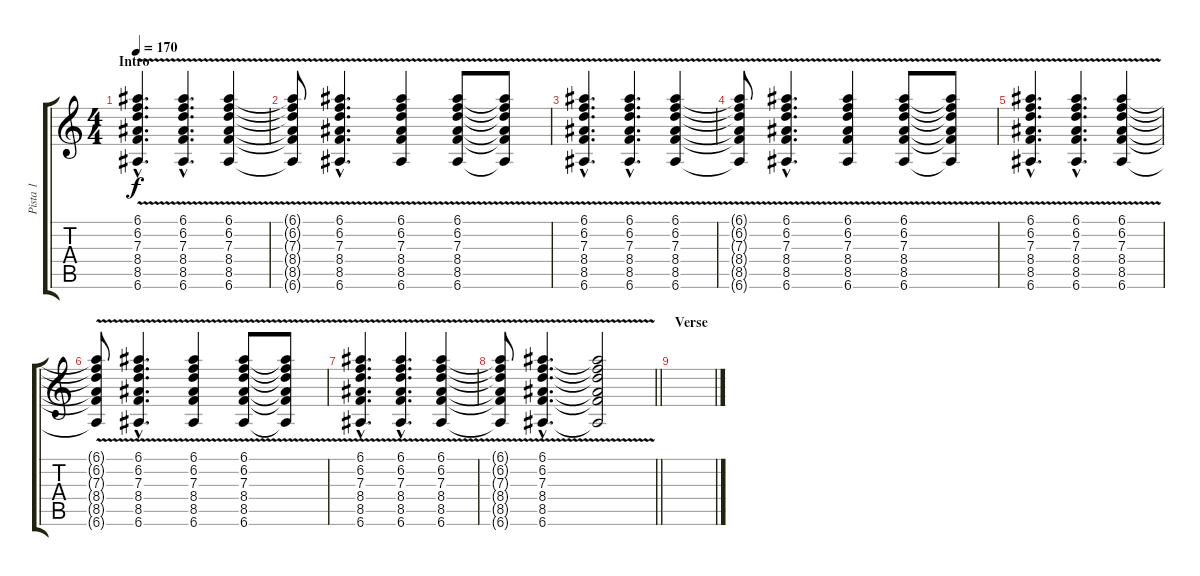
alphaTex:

\track ("Pista 1" "Pista 1") {instrument electricguitarclean}
\staff {score tabs}
\tuning (E4 B3 G3 D3 A2 E2) {hide}
\ts (4 4)
\section ("" "Intro")
\tempo 170
\clef g2
\ks c
(6.1{v hac} 6.2{v hac} 7.3{v hac} 8.4{v hac} 8.5{v hac} 6.6{v hac}).4{d dy f instrument electricguitarclean} (6.1{v hac} 6.2{v hac} 7.3{v hac} 8.4{v hac} 8.5{v hac} 6.6{v hac}).4{d} (6.1{v} 6.2{v} 7.3{v} 8.4{v} 8.5{v} 6.6{v}).4 |
(6.1{t} 6.2{t} 7.3{t} 8.4{t} 8.5{t} 6.6{t}).8 (6.1{v hac} 6.2{v hac} 7.3{v hac} 8.4{v hac} 8.5{v hac} 6.6{v hac}).4{d} (6.1{v} 6.2{v} 7.3{v} 8.4{v} 8.5{v} 6.6{v}).4 (6.1{v} 6.2{v} 7.3{v} 8.4{v} 8.5{v} 6.6{v}).8 (6.1{t} 6.2{t} 7.3{t} 8.4{t} 8.5{t} 6.6{t}).8 |
(6.1{v hac} 6.2{v hac} 7.3{v hac} 8.4{v hac} 8.5{v hac} 6.6{v hac}).4{d} (6.1{v hac} 6.2{v hac} 7.3{v hac} 8.4{v hac} 8.5{v hac} 6.6{v hac}).4{d} (6.1{v} 6.2{v} 7.3{v} 8.4{v} 8.5{v} 6.6{v}).4 |
(6.1{t} 6.2{t} 7.3{t} 8.4{t} 8.5{t} 6.6{t}).8 (6.1{v hac} 6.2{v hac} 7.3{v hac} 8.4{v hac} 8.5{v hac} 6.6{v hac}).4{d} (6.1{v} 6.2{v} 7.3{v} 8.4{v} 8.5{v} 6.6{v}).4 (6.1{v} 6.2{v} 7.3{v} 8.4{v} 8.5{v} 6.6{v}).8 (6.1{t} 6.2{t} 7.3{t} 8.4{t} 8.5{t} 6.6{t}).8 |
(6.1{v hac} 6.2{v hac} 7.3{v hac} 8.4{v hac} 8.5{v hac} 6.6{v hac}).4{d} (6.1{v hac} 6.2{v hac} 7.3{v hac} 8.4{v hac} 8.5{v hac} 6.6{v hac}).4{d} (6.1{v} 6.2{v} 7.3{v} 8.4{v} 8.5{v} 6.6{v}).4 |
(6.1{t} 6.2{t} 7.3{t} 8.4{t} 8.5{t} 6.6{t}).8 (6.1{v hac} 6.2{v hac} 7.3{v hac} 8.4{v hac} 8.5{v hac} 6.6{v hac}).4{d} (6.1{v} 6.2{v} 7.3{v} 8.4{v} 8.5{v} 6.6{v}).4 (6.1{v} 6.2{v} 7.3{v} 8.4{v} 8.5{v} 6.6{v}).8 (6.1{t} 6.2{t} 7.3{t} 8.4{t} 8.5{t} 6.6{t}).8 |
(6.1{v hac} 6.2{v hac} 7.3{v hac} 8.4{v hac} 8.5{v hac} 6.6{v hac}).4{d} (6.1{v hac} 6.2{v hac} 7.3{v hac} 8.4{v hac} 8.5{v hac} 6.6{v hac}).4{d} (6.1{v} 6.2{v} 7.3{v} 8.4{v} 8.5{v} 6.6{v}).4 |
\barLineRight lightlight
(6.1{t} 6.2{t} 7.3{t} 8.4{t} 8.5{t} 6.6{t}).8 (6.1{v hac} 6.2{v hac} 7.3{v hac} 8.4{v hac} 8.5{v hac} 6.6{v hac}).4{d} (6.1{t} 6.2{t} 7.3{t} 8.4{t} 8.5{t} 6.6{t}).2 |
\section ("" "Verse")
